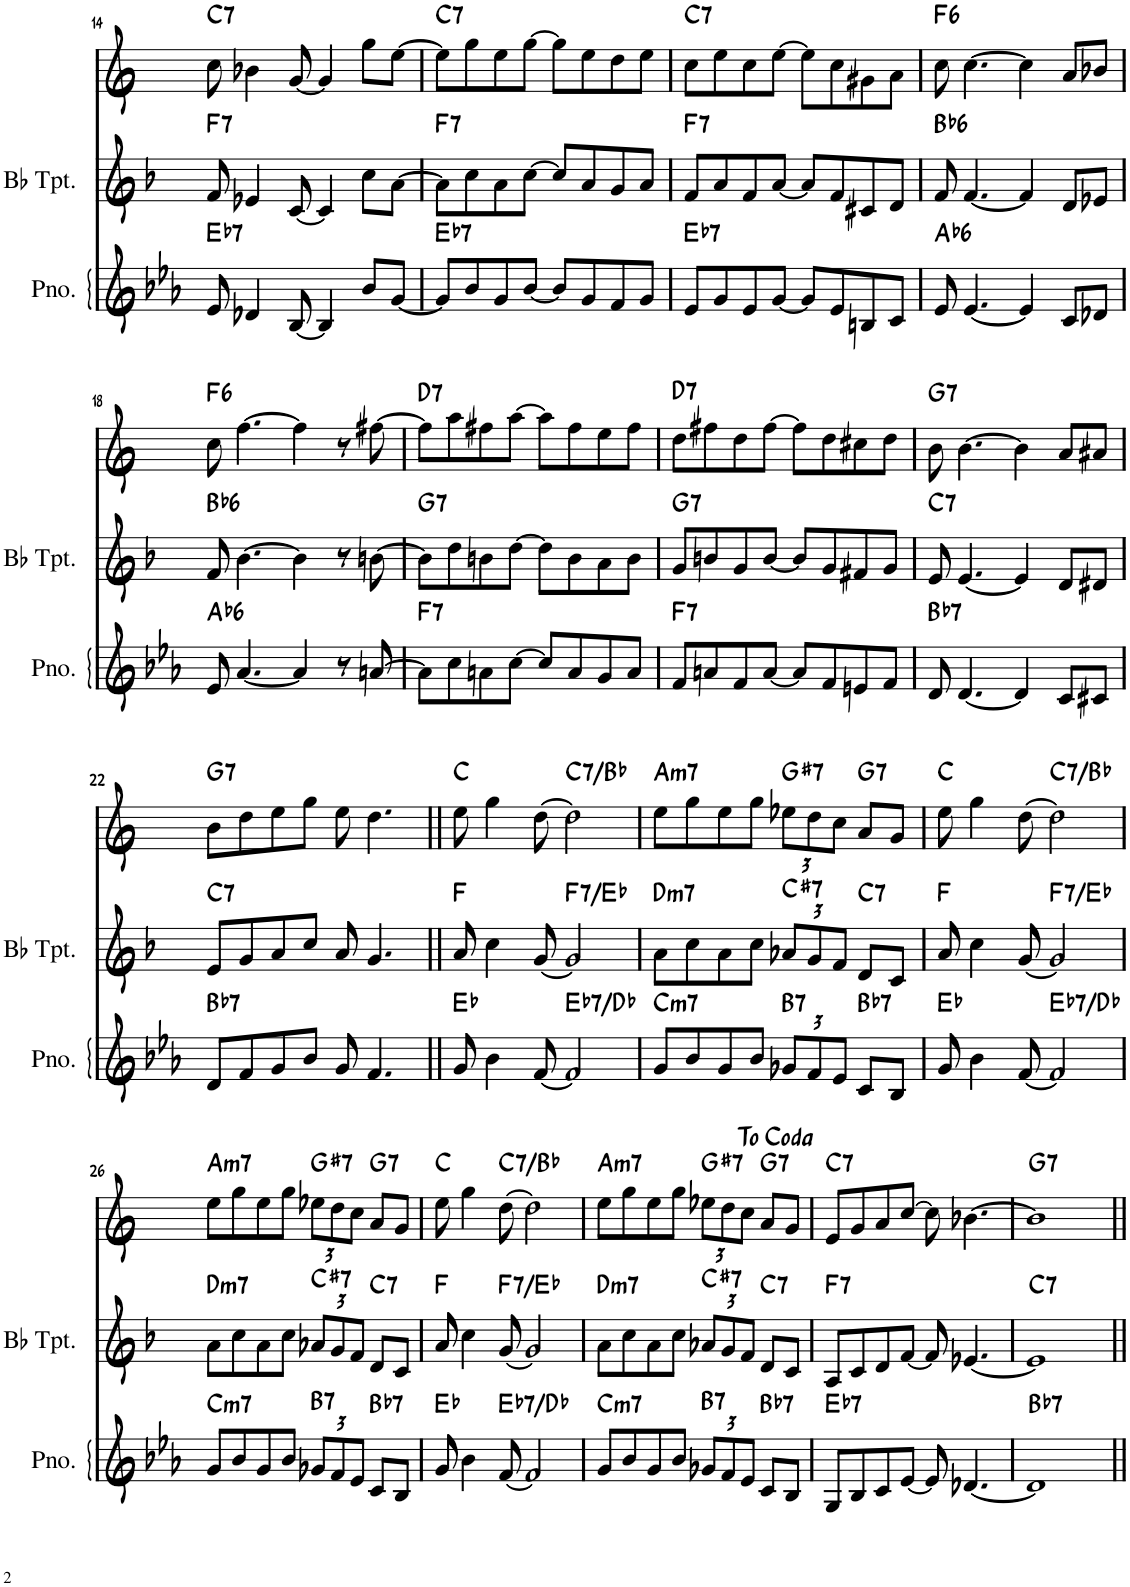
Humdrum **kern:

**kern	**harte	**kern	**harte	**kern	**harte
*part3	*part3	*part2	*part2	*part1	*part1
*staff3	*	*staff2	*	*staff1	*
*I"Piano	*	*I"Bb Trumpet	*	*I"Alto Sax	*
*I'Pno.	*	*I'Bb Tpt.	*	*I'Sax	*
!!LO:PB:g=z
*clefG2	*	*clefG2	*	*clefG2	*
*	*	*Trd1c2	*	*Trd5c9	*
*k[b-e-a-]	*	*k[b-]	*	*k[]	*
*M4/4	*	*M4/4	*	*M4/4	*
=14	=14	=14	=14	=14	=14
!	!LO:H:kt=7	!	!LO:H:kt=7	!	!LO:H:kt=7
8e-/	Eb:7	8f/	F:7	8cc\	C:7
4d-X/	.	4e-X/	.	4b-X\	.
[8B-/	.	[8c/	.	[8g/	.
4B-/]	.	4c/]	.	4g/]	.
8b-/L	.	8cc\L	.	8gg\L	.
[8g/J	.	[8a\J	.	[8ee\J	.
=15	=15	=15	=15	=15	=15
!	!LO:H:kt=7	!	!LO:H:kt=7	!	!LO:H:kt=7
8g/L]	Eb:7	8a\L]	F:7	8ee\L]	C:7
8b-/	.	8cc\	.	8gg\	.
8g/	.	8a\	.	8ee\	.
[8b-/J	.	[8cc\J	.	[8gg\J	.
8b-/L]	.	8cc/L]	.	8gg\L]	.
8g/	.	8a/	.	8ee\	.
8f/	.	8g/	.	8dd\	.
8g/J	.	8a/J	.	8ee\J	.
=16	=16	=16	=16	=16	=16
!	!LO:H:kt=7	!	!LO:H:kt=7	!	!LO:H:kt=7
8e-/L	Eb:7	8f/L	F:7	8cc\L	C:7
8g/	.	8a/	.	8ee\	.
8e-/	.	8f/	.	8cc\	.
[8g/J	.	[8a/J	.	[8ee\J	.
8g/L]	.	8a/L]	.	8ee\L]	.
8e-/	.	8f/	.	8cc\	.
8Bn/	.	8c#X/	.	8g#X\	.
8c/J	.	8d/J	.	8a\J	.
=17	=17	=17	=17	=17	=17
!	!LO:H:kt=6	!	!LO:H:kt=6	!	!LO:H:kt=6
8e-/	Ab:maj6	8f/	Bb:maj6	8cc\	F:maj6
[4.e-/	.	[4.f/	.	[4.cc\	.
4e-/]	.	4f/]	.	4cc\]	.
8c/L	.	8d/L	.	8a/L	.
8d-X/J	.	8e-X/J	.	8b-X/J	.
!!LO:LB:g=z
=18	=18	=18	=18	=18	=18
!	!LO:H:kt=6	!	!LO:H:kt=6	!	!LO:H:kt=6
8e-/	Ab:maj6	8f/	Bb:maj6	8cc\	F:maj6
[4.a-/	.	[4.b-\	.	[4.ff\	.
4a-/]	.	4b-\]	.	4ff\]	.
8r	.	8r	.	8r	.
[8an/	.	[8bn\	.	[8ff#X\	.
=19	=19	=19	=19	=19	=19
!	!LO:H:kt=7	!	!LO:H:kt=7	!	!LO:H:kt=7
8a\L]	F:7	8b\L]	G:7	8ff#\L]	D:7
8cc\	.	8dd\	.	8aa\	.
8an\	.	8bn\	.	8ff#X\	.
[8cc\J	.	[8dd\J	.	[8aa\J	.
8cc/L]	.	8dd\L]	.	8aa\L]	.
8a/	.	8b\	.	8ff#\	.
8g/	.	8a\	.	8ee\	.
8a/J	.	8b\J	.	8ff#\J	.
=20	=20	=20	=20	=20	=20
!	!LO:H:kt=7	!	!LO:H:kt=7	!	!LO:H:kt=7
8f/L	F:7	8g/L	G:7	8dd\L	D:7
8an/	.	8bn/	.	8ff#X\	.
8f/	.	8g/	.	8dd\	.
[8a/J	.	[8b/J	.	[8ff#\J	.
8a/L]	.	8b/L]	.	8ff#\L]	.
8f/	.	8g/	.	8dd\	.
8en/	.	8f#X/	.	8cc#X\	.
8f/J	.	8g/J	.	8dd\J	.
=21	=21	=21	=21	=21	=21
!	!LO:H:kt=7	!	!LO:H:kt=7	!	!LO:H:kt=7
8d/	Bb:7	8e/	C:7	8b\	G:7
[4.d/	.	[4.e/	.	[4.b\	.
4d/]	.	4e/]	.	4b\]	.
8c/L	.	8d/L	.	8a/L	.
8c#X/J	.	8d#X/J	.	8a#X/J	.
!!LO:LB:g=z
=22	=22	=22	=22	=22	=22
!	!LO:H:kt=7	!	!LO:H:kt=7	!	!LO:H:kt=7
8d/L	Bb:7	8e/L	C:7	8b\L	G:7
8f/	.	8g/	.	8dd\	.
8g/	.	8a/	.	8ee\	.
8b-/J	.	8cc/J	.	8gg\J	.
8g/	.	8a/	.	8ee\	.
4.f/	.	4.g/	.	4.dd\	.
=23||	=23||	=23||	=23||	=23||	=23||
8g/	Eb:maj	8a/	F:maj	8ee\	C:maj
4b-\	.	4cc\	.	4gg\	.
[8f/	.	[8g/	.	[8dd\	.
!	!LO:H:kt=7	!	!LO:H:kt=7	!	!LO:H:kt=7
2f/]	Eb:7/b7	2g/]	F:7/b7	2dd\]	C:7/b7
=24	=24	=24	=24	=24	=24
!	!LO:H:kt=m7	!	!LO:H:kt=m7	!	!LO:H:kt=m7
8g/L	C:min7	8a\L	D:min7	8ee\L	A:min7
8b-/	.	8cc\	.	8gg\	.
8g/	.	8a\	.	8ee\	.
8b-/J	.	8cc\J	.	8gg\J	.
*Xbrackettup	*	*Xbrackettup	*	*Xbrackettup	*
!	!LO:H:kt=7	!	!LO:H:kt=7	!	!LO:H:kt=7
12g-X/L	B:7	12a-X/L	C#:7	12ee-X\L	G#:7
12f/	.	12g/	.	12dd\	.
12e-/J	.	12f/J	.	12cc\J	.
!	!LO:H:kt=7	!	!LO:H:kt=7	!	!LO:H:kt=7
8c/L	Bb:7	8d/L	C:7	8a/L	G:7
8B-/J	.	8c/J	.	8g/J	.
=25	=25	=25	=25	=25	=25
8g/	Eb:maj	8a/	F:maj	8ee\	C:maj
4b-\	.	4cc\	.	4gg\	.
[8f/	.	[8g/	.	[8dd\	.
!	!LO:H:kt=7	!	!LO:H:kt=7	!	!LO:H:kt=7
2f/]	Eb:7/b7	2g/]	F:7/b7	2dd\]	C:7/b7
!!LO:LB:g=z
=26	=26	=26	=26	=26	=26
!	!LO:H:kt=m7	!	!LO:H:kt=m7	!	!LO:H:kt=m7
8g/L	C:min7	8a\L	D:min7	8ee\L	A:min7
8b-/	.	8cc\	.	8gg\	.
8g/	.	8a\	.	8ee\	.
8b-/J	.	8cc\J	.	8gg\J	.
!	!LO:H:kt=7	!	!LO:H:kt=7	!	!LO:H:kt=7
12g-X/L	B:7	12a-X/L	C#:7	12ee-X\L	G#:7
12f/	.	12g/	.	12dd\	.
12e-/J	.	12f/J	.	12cc\J	.
!	!LO:H:kt=7	!	!LO:H:kt=7	!	!LO:H:kt=7
8c/L	Bb:7	8d/L	C:7	8a/L	G:7
8B-/J	.	8c/J	.	8g/J	.
=27	=27	=27	=27	=27	=27
8g/	Eb:maj	8a/	F:maj	8ee\	C:maj
4b-\	.	4cc\	.	4gg\	.
!	!LO:H:kt=7	!	!LO:H:kt=7	!	!LO:H:kt=7
[8f/	Eb:7/b7	[8g/	F:7/b7	[8dd\	C:7/b7
2f/]	.	2g/]	.	2dd\]	.
=28	=28	=28	=28	=28	=28
!	!LO:H:kt=m7	!	!LO:H:kt=m7	!	!LO:H:kt=m7
8g/L	C:min7	8a\L	D:min7	8ee\L	A:min7
8b-/	.	8cc\	.	8gg\	.
8g/	.	8a\	.	8ee\	.
8b-/J	.	8cc\J	.	8gg\J	.
!	!LO:H:kt=7	!	!LO:H:kt=7	!	!LO:H:kt=7
12g-X/L	B:7	12a-X/L	C#:7	12ee-X\L	G#:7
12f/	.	12g/	.	12dd\	.
12e-/J	.	12f/J	.	12cc\J	.
!	!LO:H:kt=7	!	!LO:H:kt=7	!	!LO:H:kt=7
8c/L	Bb:7	8d/L	C:7	8a/L	G:7
8B-/J	.	8c/J	.	8g/J	.
=29	=29	=29	=29	=29	=29
!	!LO:H:kt=7	!	!LO:H:kt=7	!	!LO:H:kt=7
8G/L	Eb:7	8A/L	F:7	8e/L	C:7
8B-/	.	8c/	.	8g/	.
8c/	.	8d/	.	8a/	.
[8e-/J	.	[8f/J	.	[8cc/J	.
8e-/]	.	8f/]	.	8cc\]	.
[4.d-X/	.	[4.e-X/	.	[4.b-X\	.
=30	=30	=30	=30	=30	=30
!	!LO:H:kt=7	!	!LO:H:kt=7	!	!LO:H:kt=7
1d-]	Bb:7	1e-]	C:7	1b-]	G:7
=||	=||	=||	=||	=||	=||
*-	*-	*-	*-	*-	*-
